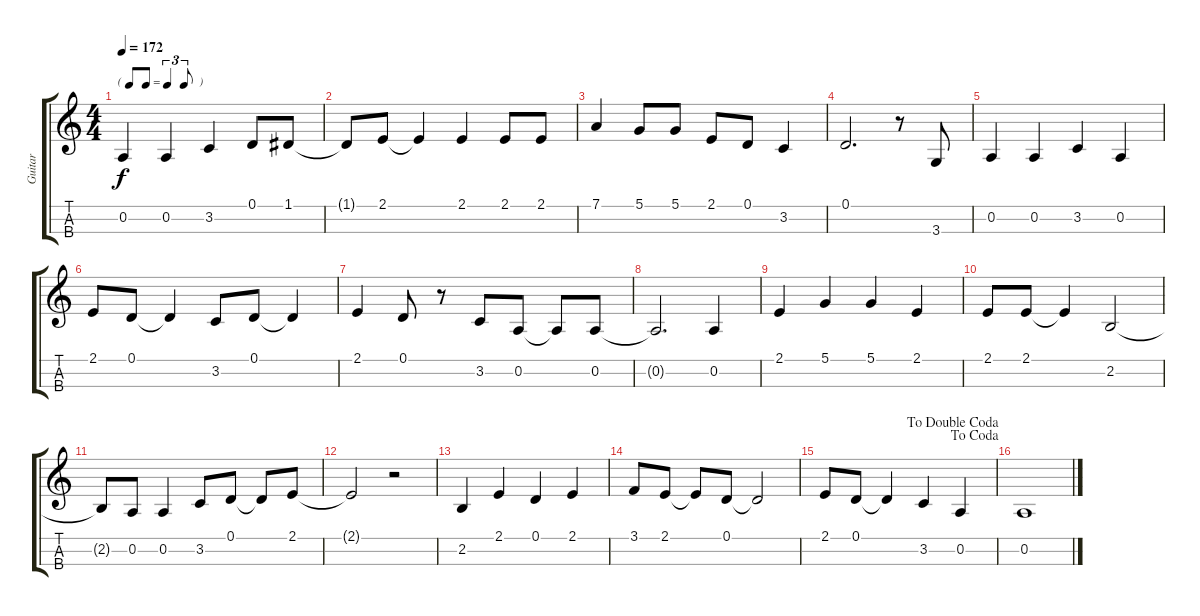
\track ("Guitar" "Guitar") {instrument banjo}
\staff {score tabs}
\tuning (D3 A2 E2) {hide}
\displaytranspose 12
\ts (4 4)
\tf triplet8th
\tempo 172
\clef g2
\ks c
0.2.4{dy f} 0.2.4 3.2.4 0.1.8 1.1.8 |
1.1{t}.8 2.1.8 2.1{t}.4 2.1.4 2.1.8 2.1.8 |
7.1.4 5.1.8 5.1.8 2.1.8 0.1.8 3.2.4 |
0.1.2{d} r.8 3.3.8 |
0.2.4 0.2.4 3.2.4 0.2.4 |
2.1.8 0.1.8 0.1{t}.4 3.2.8 0.1.8 0.1{t}.4 |
2.1.4 0.1.8 r.8 3.2.8 0.2.8 0.2{t}.8 0.2.8 |
0.2{t}.2{d} 0.2.4 |
2.1.4 5.1.4 5.1.4 2.1.4 |
2.1.8 2.1.8 2.1{t}.4 2.2.2 |
2.2{t}.8 0.2.8 0.2.4 3.2.8 0.1.8 0.1{t}.8 2.1.8 |
2.1{t}.2 r.2 |
2.2.4 2.1.4 0.1.4 2.1.4 |
3.1.8 2.1.8 2.1{t}.8 0.1.8 0.1{t}.2 |
\jump dacoda
\jump dadoublecoda
2.1.8 0.1.8 0.1{t}.4 3.2.4 0.2.4 |
0.2.1
